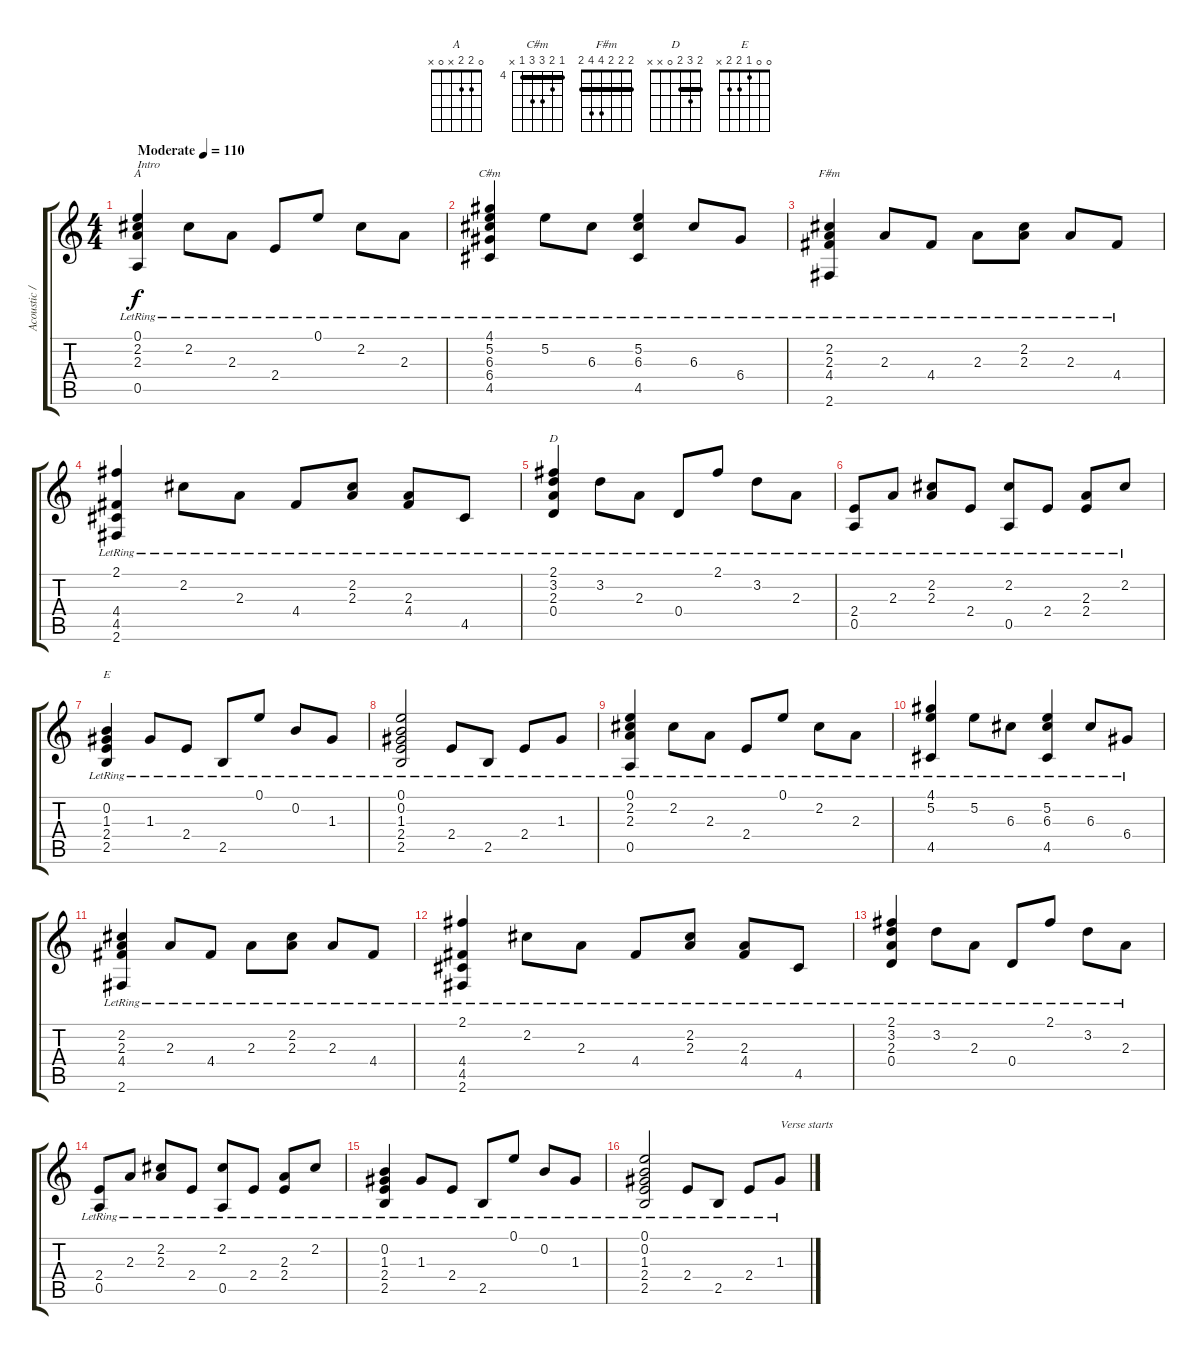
\track ("Acoustic / Piano" "Acoustic /") {instrument electricguitarclean}
\staff {score tabs}
\tuning (E4 B3 G3 D3 A2 E2) {hide}
\chord ("A" 0 2 2 x 0 x)
\chord ("C#m" 4 5 6 6 4 x) {firstfret 4 barre 4}
\chord ("F#m" 2 2 2 4 4 2) {barre 2}
\chord ("D" 2 3 2 0 x x) {barre 2}
\chord ("E" 0 0 1 2 2 x)
\ts (4 4)
\tempo (110 "Moderate")
\clef g2
\ks c
(0.1{lr} 2.2{lr} 2.3{lr} 0.5{lr}).4{ch "A" txt "Intro" dy f instrument electricguitarclean} 2.2{lr}.8 2.3{lr}.8 2.4{lr}.8 0.1{lr}.8 2.2{lr}.8 2.3{lr}.8 |
(4.1{lr} 5.2{lr} 6.3 6.4 4.5{lr}).4{ch "C#m"} 5.2{lr}.8 6.3{lr}.8 (5.2{lr} 6.3{lr} 4.5{lr}).4 6.3{lr}.8 6.4{lr}.8 |
(2.2{lr} 2.3{lr} 4.4{lr} 2.6{lr}).4{ch "F#m"} 2.3{lr}.8 4.4{lr}.8 2.3{lr}.8 (2.2{lr} 2.3{lr}).8 2.3{lr}.8 4.4{lr}.8 |
(2.1{lr} 4.4{lr} 4.5{lr} 2.6{lr}).4 2.2{lr}.8 2.3{lr}.8 4.4{lr}.8 (2.2{lr} 2.3{lr}).8 (2.3{lr} 4.4{lr}).8 4.5{lr}.8 |
(2.1{lr} 3.2{lr} 2.3{lr} 0.4{lr}).4{ch "D"} 3.2{lr}.8 2.3{lr}.8 0.4{lr}.8 2.1{lr}.8 3.2{lr}.8 2.3{lr}.8 |
(2.4{lr} 0.5{lr}).8 2.3{lr}.8 (2.2{lr} 2.3{lr}).8 2.4{lr}.8 (2.2{lr} 0.5{lr}).8 2.4{lr}.8 (2.3{lr} 2.4{lr}).8 2.2{lr}.8 |
(0.2{lr} 1.3{lr} 2.4{lr} 2.5{lr}).4{ch "E"} 1.3{lr}.8 2.4{lr}.8 2.5{lr}.8 0.1{lr}.8 0.2{lr}.8 1.3{lr}.8 |
(0.1{lr} 0.2{lr} 1.3{lr} 2.4{lr} 2.5{lr}).2 2.4{lr}.8 2.5{lr}.8 2.4{lr}.8 1.3{lr}.8 |
(0.1{lr} 2.2{lr} 2.3{lr} 0.5{lr}).4 2.2{lr}.8 2.3{lr}.8 2.4{lr}.8 0.1{lr}.8 2.2{lr}.8 2.3{lr}.8 |
(4.1{lr} 5.2{lr} 4.5{lr}).4 5.2{lr}.8 6.3{lr}.8 (5.2{lr} 6.3{lr} 4.5{lr}).4 6.3{lr}.8 6.4{lr}.8 |
(2.2{lr} 2.3{lr} 4.4{lr} 2.6{lr}).4 2.3{lr}.8 4.4{lr}.8 2.3{lr}.8 (2.2{lr} 2.3{lr}).8 2.3{lr}.8 4.4{lr}.8 |
(2.1{lr} 4.4{lr} 4.5{lr} 2.6{lr}).4 2.2{lr}.8 2.3{lr}.8 4.4{lr}.8 (2.2{lr} 2.3{lr}).8 (2.3{lr} 4.4{lr}).8 4.5{lr}.8 |
(2.1{lr} 3.2{lr} 2.3{lr} 0.4{lr}).4 3.2{lr}.8 2.3{lr}.8 0.4{lr}.8 2.1{lr}.8 3.2{lr}.8 2.3{lr}.8 |
(2.4{lr} 0.5{lr}).8 2.3{lr}.8 (2.2{lr} 2.3{lr}).8 2.4{lr}.8 (2.2{lr} 0.5{lr}).8 2.4{lr}.8 (2.3{lr} 2.4{lr}).8 2.2{lr}.8 |
(0.2{lr} 1.3{lr} 2.4{lr} 2.5{lr}).4 1.3{lr}.8 2.4{lr}.8 2.5{lr}.8 0.1{lr}.8 0.2{lr}.8 1.3{lr}.8 |
(0.1{lr} 0.2{lr} 1.3{lr} 2.4{lr} 2.5{lr}).2 2.4{lr}.8 2.5{lr}.8 2.4{lr}.8 1.3{lr}.8{txt "Verse starts"}
